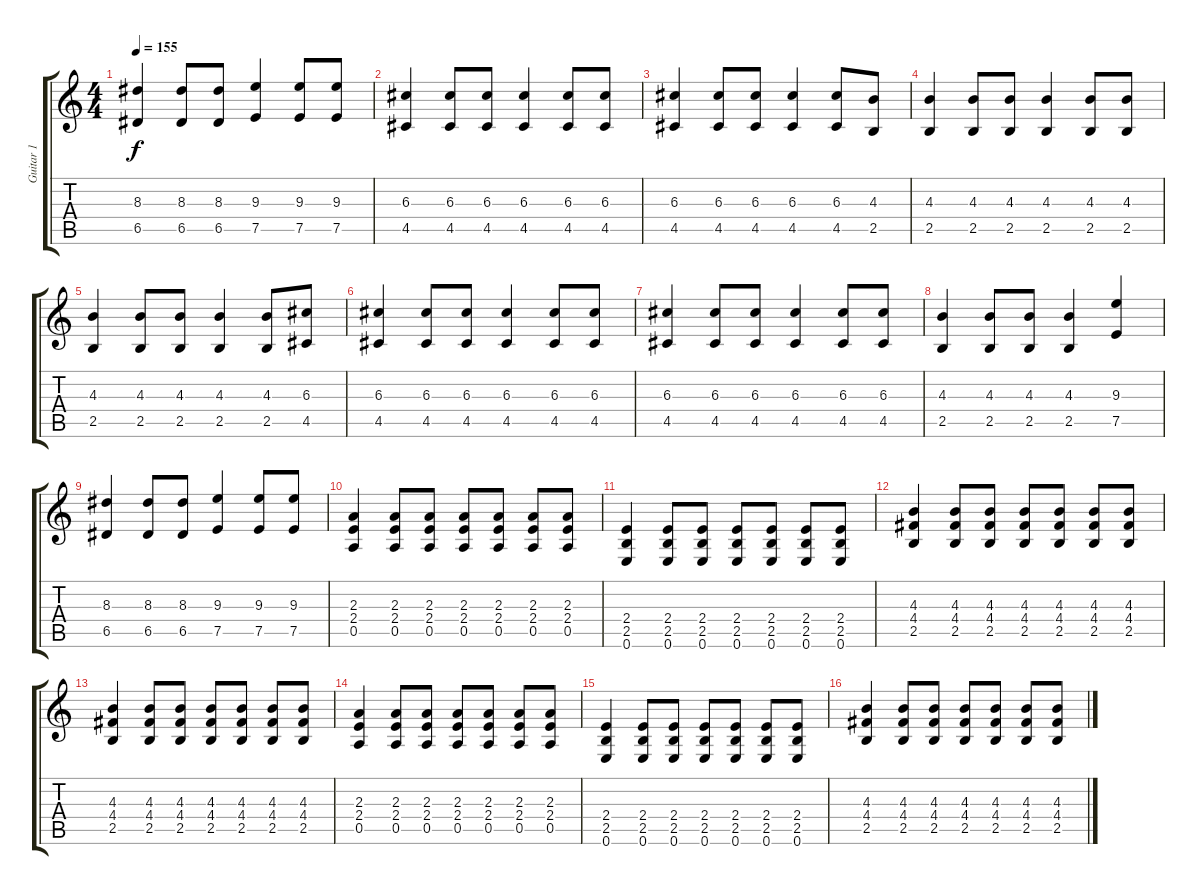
\track ("Guitar 1" "Guitar 1") {instrument distortionguitar}
\staff {score tabs}
\tuning (E4 B3 G3 D3 A2 E2) {hide}
\ts (4 4)
\tempo 155
\clef g2
\ks c
(8.3 6.5).4{dy f} (8.3 6.5).8 (8.3 6.5).8 (9.3 7.5).4 (9.3 7.5).8 (9.3 7.5).8 |
(6.3 4.5).4 (6.3 4.5).8 (6.3 4.5).8 (6.3 4.5).4 (6.3 4.5).8 (6.3 4.5).8 |
(6.3 4.5).4 (6.3 4.5).8 (6.3 4.5).8 (6.3 4.5).4 (6.3 4.5).8 (4.3 2.5).8 |
(4.3 2.5).4 (4.3 2.5).8 (4.3 2.5).8 (4.3 2.5).4 (4.3 2.5).8 (4.3 2.5).8 |
(4.3 2.5).4 (4.3 2.5).8 (4.3 2.5).8 (4.3 2.5).4 (4.3 2.5).8 (6.3 4.5).8 |
(6.3 4.5).4 (6.3 4.5).8 (6.3 4.5).8 (6.3 4.5).4 (6.3 4.5).8 (6.3 4.5).8 |
(6.3 4.5).4 (6.3 4.5).8 (6.3 4.5).8 (6.3 4.5).4 (6.3 4.5).8 (6.3 4.5).8 |
(4.3 2.5).4 (4.3 2.5).8 (4.3 2.5).8 (4.3 2.5).4 (9.3 7.5).4 |
(8.3 6.5).4 (8.3 6.5).8 (8.3 6.5).8 (9.3 7.5).4 (9.3 7.5).8 (9.3 7.5).8 |
\section ("" "")
(2.3 2.4 0.5).4 (2.3 2.4 0.5).8 (2.3 2.4 0.5).8 (2.3 2.4 0.5).8 (2.3 2.4 0.5).8 (2.3 2.4 0.5).8 (2.3 2.4 0.5).8 |
(2.4 2.5 0.6).4 (2.4 2.5 0.6).8 (2.4 2.5 0.6).8 (2.4 2.5 0.6).8 (2.4 2.5 0.6).8 (2.4 2.5 0.6).8 (2.4 2.5 0.6).8 |
(4.3 4.4 2.5).4 (4.3 4.4 2.5).8 (4.3 4.4 2.5).8 (4.3 4.4 2.5).8 (4.3 4.4 2.5).8 (4.3 4.4 2.5).8 (4.3 4.4 2.5).8 |
(4.3 4.4 2.5).4 (4.3 4.4 2.5).8 (4.3 4.4 2.5).8 (4.3 4.4 2.5).8 (4.3 4.4 2.5).8 (4.3 4.4 2.5).8 (4.3 4.4 2.5).8 |
(2.3 2.4 0.5).4 (2.3 2.4 0.5).8 (2.3 2.4 0.5).8 (2.3 2.4 0.5).8 (2.3 2.4 0.5).8 (2.3 2.4 0.5).8 (2.3 2.4 0.5).8 |
(2.4 2.5 0.6).4 (2.4 2.5 0.6).8 (2.4 2.5 0.6).8 (2.4 2.5 0.6).8 (2.4 2.5 0.6).8 (2.4 2.5 0.6).8 (2.4 2.5 0.6).8 |
(4.3 4.4 2.5).4 (4.3 4.4 2.5).8 (4.3 4.4 2.5).8 (4.3 4.4 2.5).8 (4.3 4.4 2.5).8 (4.3 4.4 2.5).8 (4.3 4.4 2.5).8
